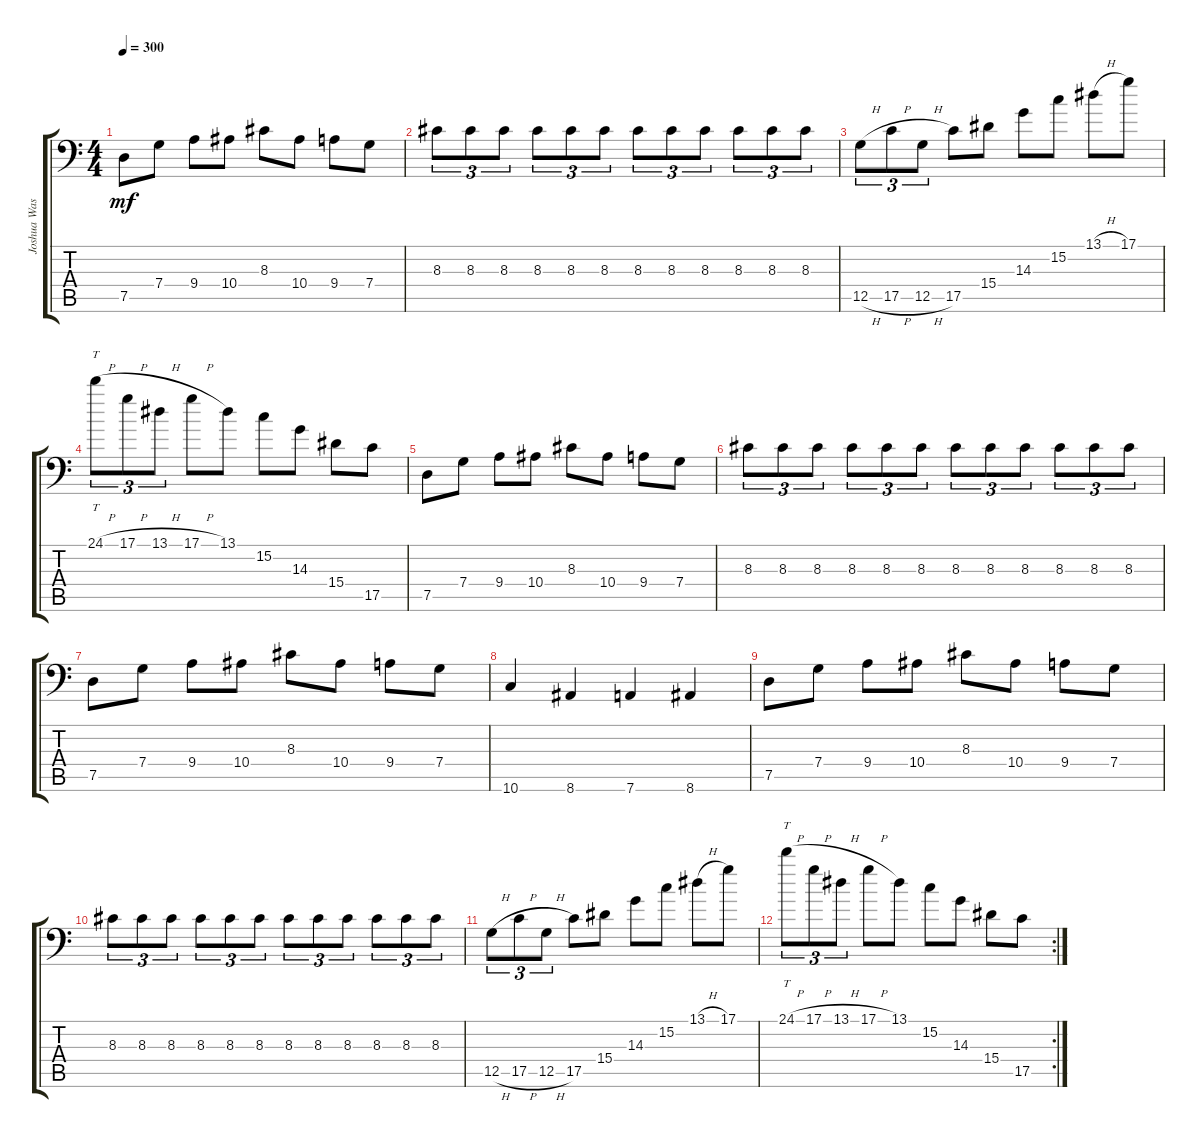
\track ("Joshua Wasley" "Joshua Was") {instrument electricbassfinger}
\staff {score tabs}
\tuning (D3 A2 F2 C2 G1 D1) {hide}
\ts (4 4)
\tempo 300
\clef f4
\ks c
7.5.8{dy mf} 7.4.8 9.4.8 10.4.8 8.3.8 10.4.8 9.4.8 7.4.8 |
8.3.8{tu (3 2)} 8.3.8{tu (3 2)} 8.3.8{tu (3 2)} 8.3.8{tu (3 2)} 8.3.8{tu (3 2)} 8.3.8{tu (3 2)} 8.3.8{tu (3 2)} 8.3.8{tu (3 2)} 8.3.8{tu (3 2)} 8.3.8{tu (3 2)} 8.3.8{tu (3 2)} 8.3.8{tu (3 2)} |
12.5{h}.8{tu (3 2)} 17.5{h}.8{tu (3 2)} 12.5{h}.8{tu (3 2)} 17.5.8 15.4.8 14.3.8 15.2.8 13.1{h}.8 17.1.8 |
24.1{h}.8{tt tu (3 2)} 17.1{h}.8{tu (3 2)} 13.1{h}.8{tu (3 2)} 17.1{h}.8 13.1.8 15.2.8 14.3.8 15.4.8 17.5.8 |
7.5.8 7.4.8 9.4.8 10.4.8 8.3.8 10.4.8 9.4.8 7.4.8 |
8.3.8{tu (3 2)} 8.3.8{tu (3 2)} 8.3.8{tu (3 2)} 8.3.8{tu (3 2)} 8.3.8{tu (3 2)} 8.3.8{tu (3 2)} 8.3.8{tu (3 2)} 8.3.8{tu (3 2)} 8.3.8{tu (3 2)} 8.3.8{tu (3 2)} 8.3.8{tu (3 2)} 8.3.8{tu (3 2)} |
7.5.8 7.4.8 9.4.8 10.4.8 8.3.8 10.4.8 9.4.8 7.4.8 |
10.6.4 8.6.4 7.6.4 8.6.4 |
7.5.8 7.4.8 9.4.8 10.4.8 8.3.8 10.4.8 9.4.8 7.4.8 |
8.3.8{tu (3 2)} 8.3.8{tu (3 2)} 8.3.8{tu (3 2)} 8.3.8{tu (3 2)} 8.3.8{tu (3 2)} 8.3.8{tu (3 2)} 8.3.8{tu (3 2)} 8.3.8{tu (3 2)} 8.3.8{tu (3 2)} 8.3.8{tu (3 2)} 8.3.8{tu (3 2)} 8.3.8{tu (3 2)} |
12.5{h}.8{tu (3 2)} 17.5{h}.8{tu (3 2)} 12.5{h}.8{tu (3 2)} 17.5.8 15.4.8 14.3.8 15.2.8 13.1{h}.8 17.1.8 |
\rc 2
24.1{h}.8{tt tu (3 2)} 17.1{h}.8{tu (3 2)} 13.1{h}.8{tu (3 2)} 17.1{h}.8 13.1.8 15.2.8 14.3.8 15.4.8 17.5.8
